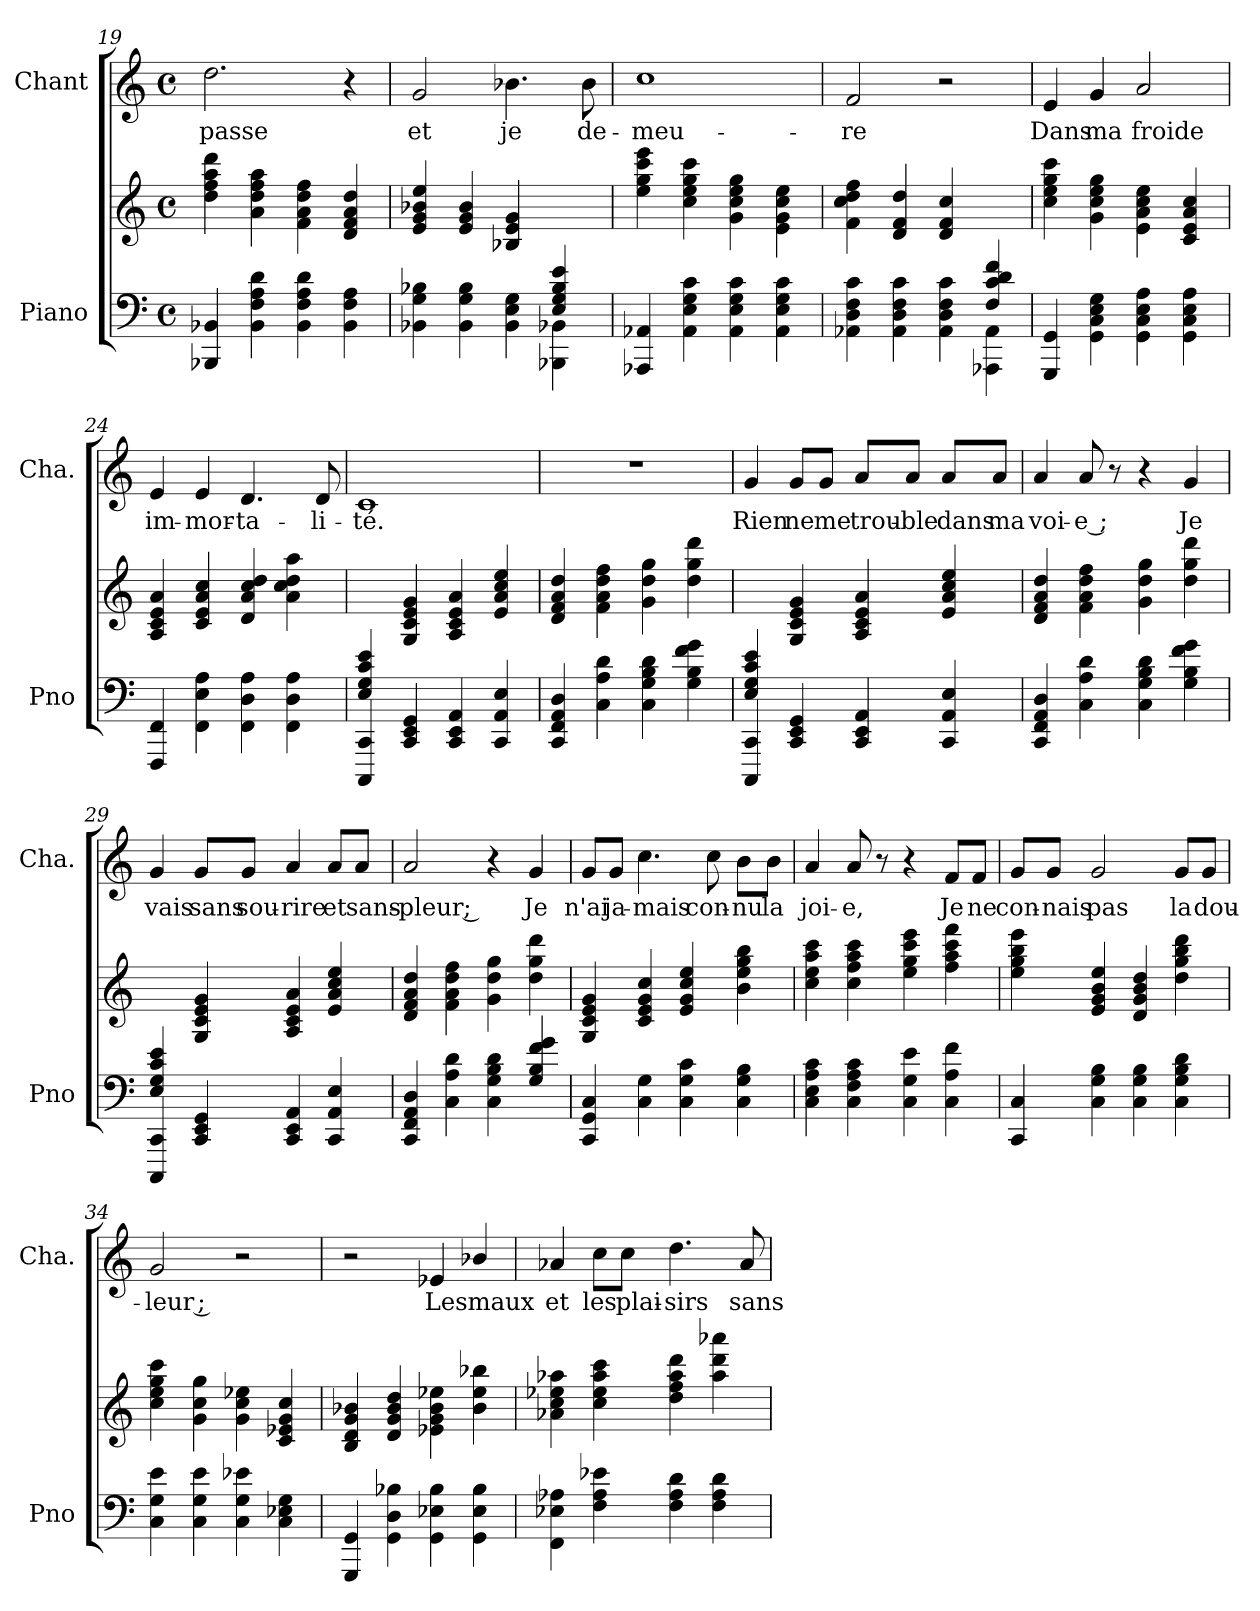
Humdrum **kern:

**kern	**kern	**kern	**text
*part2	*part2	*part1	*part1
*staff3	*staff2	*staff1	*staff1
*I"Piano	*	*I"Chant	*
*I'Pno	*	*I'Cha.	*
*clefF4	*clefG2	*clefG2	*
*k[]	*k[]	*k[]	*
*C:	*C:	*C:	*
*M4/4	*M4/4	*M4/4	*
*met(c)	*met(c)	*met(c)	*
=19	=19	=19	=19
!	!	!	!LO:LY:b
4BBB-X/ 4BB-X/	4dd\ 4ff\ 4aa\ 4ddd\	2.dd\	passe
4BB-\ 4F\ 4A\ 4d\	4a\ 4dd\ 4ff\ 4aa\	.	.
4BB-\ 4F\ 4A\ 4d\	4f\ 4a\ 4dd\ 4ff\	.	.
4BB-\ 4F\ 4A\	4d/ 4f/ 4a/ 4dd/	4r	.
=20	=20	=20	=20
*^	*	*	*
!	!	!	!	!LO:LY:b
2.ryy	4BB-X\ 4G\ 4B-X\	4e/ 4g/ 4b-X/ 4ee/	2g/	et
.	4BB-\ 4G\ 4B-\	4e/ 4g/ 4b-/	.	.
!	!	!	!	!LO:LY:b
.	4BB-\ 4E\ 4G\	4B-X/ 4e/ 4g/	4.b-X\	je
4E/ 4G/ 4B-/ 4e/	4BBB-X\ 4BB-X\	4ryy	.	.
!	!	!	!	!LO:LY:b
.	.	.	8b-\	de-
*v	*v	*	*	*
=21	=21	=21	=21
!	!	!	!LO:LY:b
4AAA-X/ 4AA-X/	4ee\ 4gg\ 4ccc\ 4eee\	1cc	-meu-
4AA-\ 4E\ 4G\ 4c\	4cc\ 4ee\ 4gg\ 4ccc\	.	.
4AA-\ 4E\ 4G\ 4c\	4g\ 4cc\ 4ee\ 4gg\	.	.
4AA-\ 4E\ 4G\ 4c\	4e\ 4g\ 4cc\ 4ee\	.	.
!!LO:LB:g=z
=22	=22	=22	=22
*^	*	*	*
!	!	!	!	!LO:LY:b
2.ryy	4AA-X\ 4D\ 4F\ 4c\	4f\ 4cc\ 4dd\ 4ff\	2f/	-re
.	4AA-\ 4D\ 4F\ 4c\	4d/ 4f/ 4dd/	.	.
.	4AA-\ 4D\ 4F\ 4c\	4d/ 4f/ 4cc/	2r	.
4F/ 4c/ 4d/ 4f/	4AAA-X\ 4AA-\	4ryy	.	.
=23	=23	=23	=23	=23
!	!	!	!	!LO:LY:b
*v	*v	*	*	*
4GGG/ 4GG/	4cc\ 4ee\ 4gg\ 4ccc\	4e/	Dans
!	!	!	!LO:LY:b
4GG\ 4C\ 4E\ 4G\	4g\ 4cc\ 4ee\ 4gg\	4g/	ma
!	!	!	!LO:LY:b
4GG\ 4C\ 4E\ 4A\	4e\ 4a\ 4cc\ 4ee\	2a/	froide
4GG\ 4C\ 4E\ 4A\	4c/ 4e/ 4a/ 4cc/	.	.
=24	=24	=24	=24
!	!	!	!LO:LY:b
4FFF/ 4FF/	4A/ 4c/ 4e/ 4a/	4e/	im-
!	!	!	!LO:LY:b
4FF\ 4E\ 4A\	4c/ 4e/ 4a/ 4cc/	4e/	-mor-
!	!	!	!LO:LY:b
4FF\ 4D\ 4A\	4d/ 4a/ 4cc/ 4dd/	4.d/	-ta-
4FF\ 4D\ 4A\	4a\ 4cc\ 4dd\ 4aa\	.	.
!	!	!	!LO:LY:b
.	.	8d/	-li-
=25	=25	=25	=25
*^	*	*	*
!	!	!	!	!LO:LY:b
4E/ 4G/ 4c/ 4e/	4CCC/ 4CC/	4ryy	1c	-té.
2.ryy	4CC/ 4EE/ 4GG/	4G/ 4c/ 4e/ 4g/	.	.
.	4CC/ 4EE/ 4AA/	4A/ 4c/ 4e/ 4a/	.	.
.	4CC/ 4AA/ 4E/	4e/ 4a/ 4cc/ 4ee/	.	.
*v	*v	*	*	*
=26	=26	=26	=26
4CC/ 4FF/ 4AA/ 4D/	4d/ 4f/ 4a/ 4dd/	1r	.
4C\ 4A\ 4d\	4f\ 4a\ 4dd\ 4ff\	.	.
4C\ 4G\ 4B\ 4d\	4g\ 4dd\ 4gg\	.	.
4G\ 4B\ 4f\ 4g\	4dd\ 4gg\ 4ddd\	.	.
!!LO:LB:g=z
=27	=27	=27	=27
*^	*	*	*
!	!	!	!	!LO:LY:b
4E/ 4G/ 4c/ 4e/	4CCC/ 4CC/	4ryy	4g/	Rien
!	!	!	!	!LO:LY:b
2.ryy	4CC/ 4EE/ 4GG/	4G/ 4c/ 4e/ 4g/	8g/L	ne
!	!	!	!	!LO:LY:b
.	.	.	8g/J	me
!	!	!	!	!LO:LY:b
.	4CC/ 4EE/ 4AA/	4A/ 4c/ 4e/ 4a/	8a/L	trou-
!	!	!	!	!LO:LY:b
.	.	.	8a/J	-ble
!	!	!	!	!LO:LY:b
.	4CC/ 4AA/ 4E/	4e/ 4a/ 4cc/ 4ee/	8a/L	dans
!	!	!	!	!LO:LY:b
.	.	.	8a/J	ma
*v	*v	*	*	*
=28	=28	=28	=28
!	!	!	!LO:LY:b
4CC/ 4FF/ 4AA/ 4D/	4d/ 4f/ 4a/ 4dd/	4a/	voi-
!	!	!	!LO:LY:b
4C\ 4A\ 4d\	4f\ 4a\ 4dd\ 4ff\	8a/	-e ;
.	.	8r	.
4C\ 4G\ 4B\ 4d\	4g\ 4dd\ 4gg\	4r	.
!	!	!	!LO:LY:b
4G\ 4B\ 4f\ 4g\	4dd\ 4gg\ 4ddd\	4g/	Je
=29	=29	=29	=29
*^	*	*	*
!	!	!	!	!LO:LY:b
4E/ 4G/ 4c/ 4e/	4CCC/ 4CC/	4ryy	4g/	vais
!	!	!	!	!LO:LY:b
2.ryy	4CC/ 4EE/ 4GG/	4G/ 4c/ 4e/ 4g/	8g/L	sans
!	!	!	!	!LO:LY:b
.	.	.	8g/J	sou-
!	!	!	!	!LO:LY:b
.	4CC/ 4EE/ 4AA/	4A/ 4c/ 4e/ 4a/	4a/	-rire
!	!	!	!	!LO:LY:b
.	4CC/ 4AA/ 4E/	4e/ 4a/ 4cc/ 4ee/	8a/L	et
!	!	!	!	!LO:LY:b
.	.	.	8a/J	sans-
*v	*v	*	*	*
=30	=30	=30	=30
!	!	!	!LO:LY:b
4CC/ 4FF/ 4AA/ 4D/	4d/ 4f/ 4a/ 4dd/	2a/	-pleur ;
4C\ 4A\ 4d\	4f\ 4a\ 4dd\ 4ff\	.	.
4C\ 4G\ 4B\ 4d\	4g\ 4dd\ 4gg\	4r	.
!	!	!	!LO:LY:b
4G/ 4B/ 4f/ 4g/	4dd\ 4gg\ 4ddd\	4g/	Je
!!LO:PB:g=z
=31	=31	=31	=31
!	!	!	!LO:LY:b
4CC/ 4GG/ 4C/	4G/ 4c/ 4e/ 4g/	8g/L	n'ai
!	!	!	!LO:LY:b
.	.	8g/J	ja-
!	!	!	!LO:LY:b
4C\ 4G\	4c/ 4e/ 4g/ 4cc/	4.cc\	-mais
4C\ 4G\ 4c\	4e/ 4g/ 4cc/ 4ee/	.	.
!	!	!	!LO:LY:b
.	.	8cc\	con-
!	!	!	!LO:LY:b
4C\ 4G\ 4B\	4b\ 4ee\ 4gg\ 4bb\	8b\L	-nu
!	!	!	!LO:LY:b
.	.	8b\J	la
=32	=32	=32	=32
!	!	!	!LO:LY:b
4C\ 4E\ 4A\ 4c\	4cc\ 4ee\ 4aa\ 4ccc\	4a/	joi-
!	!	!	!LO:LY:b
4C\ 4F\ 4A\ 4c\	4cc\ 4ff\ 4aa\ 4ccc\	8a/	-e,
.	.	8r	.
4C\ 4G\ 4e\	4ee\ 4gg\ 4ccc\ 4eee\	4r	.
!	!	!	!LO:LY:b
4C\ 4A\ 4f\	4ff\ 4aa\ 4ccc\ 4fff\	8f/L	Je
!	!	!	!LO:LY:b
.	.	8f/J	ne
=33	=33	=33	=33
!	!	!	!LO:LY:b
4CC/ 4C/	4ee\ 4gg\ 4bb\ 4eee\	8g/L	con-
!	!	!	!LO:LY:b
.	.	8g/J	-nais
!	!	!	!LO:LY:b
4C\ 4G\ 4B\	4e/ 4g/ 4b/ 4ee/	2g/	pas
4C\ 4G\ 4B\	4d/ 4g/ 4b/ 4dd/	.	.
!	!	!	!LO:LY:b
4C\ 4G\ 4B\ 4d\	4dd\ 4gg\ 4bb\ 4ddd\	8g/L	la
!	!	!	!LO:LY:b
.	.	8g/J	dou-
=34	=34	=34	=34
!	!	!	!LO:LY:b
4C\ 4G\ 4e\	4cc\ 4ee\ 4gg\ 4ccc\	2g/	-leur ;
4C\ 4G\ 4e\	4g\ 4cc\ 4gg\	.	.
4C\ 4G\ 4e-X\	4g\ 4cc\ 4ee-X\	2r	.
4C\ 4E-X\ 4G\	4c/ 4e-X/ 4g/ 4cc/	.	.
=35	=35	=35	=35
4GGG/ 4GG/	4B/ 4d/ 4g/ 4b-X/	2r	.
4GG\ 4D\ 4B-X\	4d/ 4g/ 4b-/ 4dd/	.	.
!	!	!	!LO:LY:b
4GG\ 4E-X\ 4B-\	4e-X\ 4g\ 4b-\ 4ee-X\	4e-X/	Les
!	!	!	!LO:LY:b
4GG\ 4E-\ 4B-\	4b-\ 4ee-\ 4bb-X\	4b-X/	maux
!!LO:LB:g=z
=36	=36	=36	=36
!	!	!	!LO:LY:b
4FF\ 4E-X\ 4A-X\	4a-X\ 4cc\ 4ee-X\ 4aa-X\	4a-X/	et
!	!	!	!LO:LY:b
4F\ 4A-\ 4e-X\	4cc\ 4ee-\ 4aa-\ 4ccc\	8cc\L	les
!	!	!	!LO:LY:b
.	.	8cc\J	plai-
!	!	!	!LO:LY:b
4F\ 4A-\ 4d\	4dd\ 4ff\ 4aa-\ 4ddd\	4.dd\	-sirs
4F\ 4A-\ 4d\	4aa-\ 4ddd\ 4aaa-X\	.	.
!	!	!	!LO:LY:b
.	.	8a-/	sans
=	=	=	=
*-	*-	*-	*-
